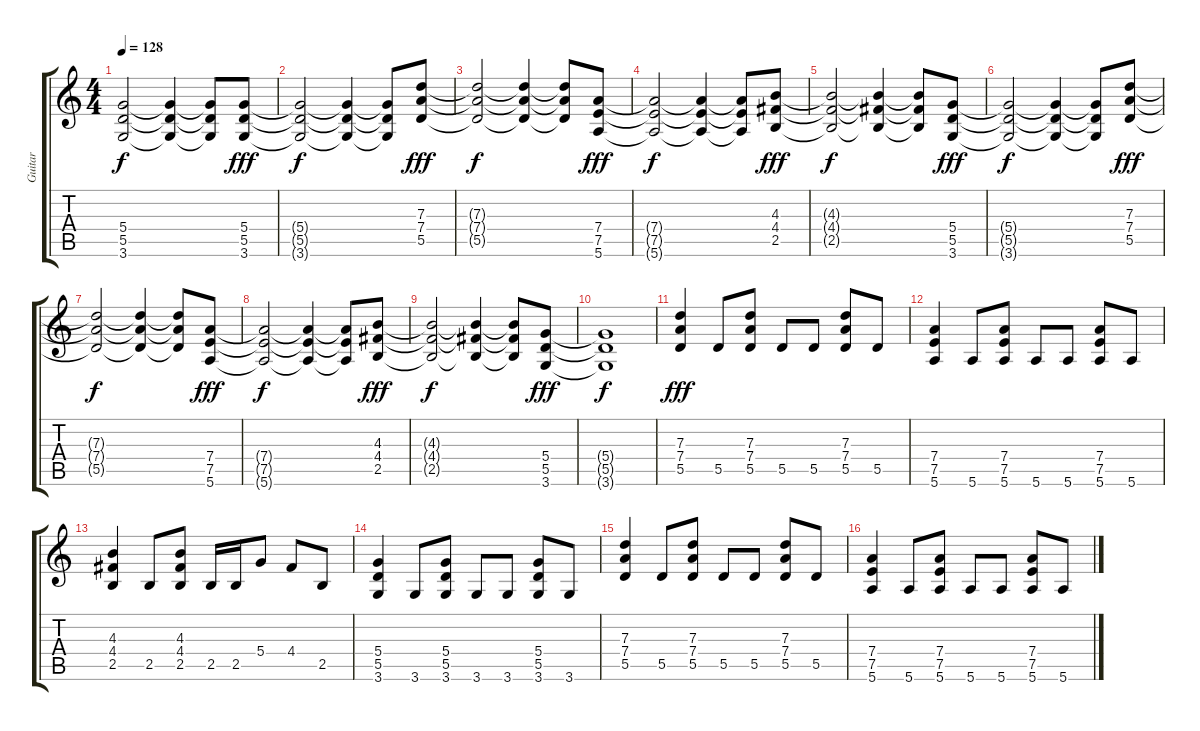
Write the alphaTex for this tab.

\track ("Guitar" "Guitar") {instrument distortionguitar}
\staff {score tabs}
\tuning (E4 B3 G3 D3 A2 E2) {hide}
\ts (4 4)
\tempo 128
\clef g2
\ks c
(5.4{t} 5.5{t} 3.6{t}).2{dy f} (5.4{t} 5.5{t} 3.6{t}).4 (5.4{t} 5.5{t} 3.6{t}).8 (5.4 5.5 3.6).8{dy fff} |
(5.4{t} 5.5{t} 3.6{t}).2{dy f} (5.4{t} 5.5{t} 3.6{t}).4 (5.4{t} 5.5{t} 3.6{t}).8 (7.3 7.4 5.5).8{dy fff} |
(7.3{t} 7.4{t} 5.5{t}).2{dy f} (7.3{t} 7.4{t} 5.5{t}).4 (7.3{t} 7.4{t} 5.5{t}).8 (7.4 7.5 5.6).8{dy fff} |
(7.4{t} 7.5{t} 5.6{t}).2{dy f} (7.4{t} 7.5{t} 5.6{t}).4 (7.4{t} 7.5{t} 5.6{t}).8 (4.3 4.4 2.5).8{dy fff} |
(4.3{t} 4.4{t} 2.5{t}).2{dy f} (4.3{t} 4.4{t} 2.5{t}).4 (4.3{t} 4.4{t} 2.5{t}).8 (5.4 5.5 3.6).8{dy fff} |
(5.4{t} 5.5{t} 3.6{t}).2{dy f} (5.4{t} 5.5{t} 3.6{t}).4 (5.4{t} 5.5{t} 3.6{t}).8 (7.3 7.4 5.5).8{dy fff} |
(7.3{t} 7.4{t} 5.5{t}).2{dy f} (7.3{t} 7.4{t} 5.5{t}).4 (7.3{t} 7.4{t} 5.5{t}).8 (7.4 7.5 5.6).8{dy fff} |
(7.4{t} 7.5{t} 5.6{t}).2{dy f} (7.4{t} 7.5{t} 5.6{t}).4 (7.4{t} 7.5{t} 5.6{t}).8 (4.3 4.4 2.5).8{dy fff} |
(4.3{t} 4.4{t} 2.5{t}).2{dy f} (4.3{t} 4.4{t} 2.5{t}).4 (4.3{t} 4.4{t} 2.5{t}).8 (5.4 5.5 3.6).8{dy fff} |
(5.4{t} 5.5{t} 3.6{t}).1{dy f} |
(7.3 7.4 5.5).4{dy fff} 5.5.8 (7.3 7.4 5.5).8 5.5.8 5.5.8 (7.3 7.4 5.5).8 5.5.8 |
(7.4 7.5 5.6).4 5.6.8 (7.4 7.5 5.6).8 5.6.8 5.6.8 (7.4 7.5 5.6).8 5.6.8 |
(4.3 4.4 2.5).4 2.5.8 (4.3 4.4 2.5).8 2.5.16 2.5.16 5.4.8 4.4.8 2.5.8 |
(5.4 5.5 3.6).4 3.6.8 (5.4 5.5 3.6).8 3.6.8 3.6.8 (5.4 5.5 3.6).8 3.6.8 |
(7.3 7.4 5.5).4 5.5.8 (7.3 7.4 5.5).8 5.5.8 5.5.8 (7.3 7.4 5.5).8 5.5.8 |
(7.4 7.5 5.6).4 5.6.8 (7.4 7.5 5.6).8 5.6.8 5.6.8 (7.4 7.5 5.6).8 5.6.8
